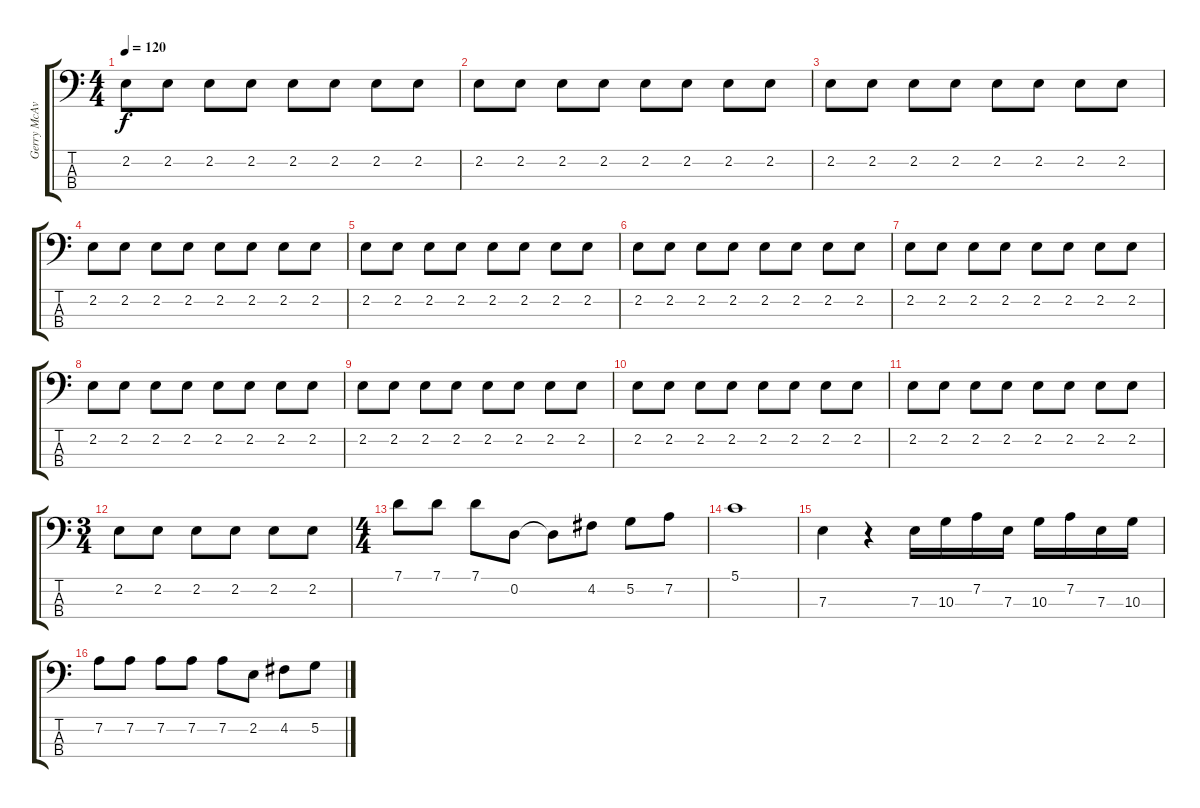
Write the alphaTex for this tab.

\track ("Gerry McAvoy" "Gerry McAv") {instrument electricbassfinger}
\staff {score tabs}
\tuning (G2 D2 A1 E1) {hide}
\ts (4 4)
\tempo 120
\clef f4
\ks c
2.2.8{dy f} 2.2.8 2.2.8 2.2.8 2.2.8 2.2.8 2.2.8 2.2.8 |
2.2.8 2.2.8 2.2.8 2.2.8 2.2.8 2.2.8 2.2.8 2.2.8 |
2.2.8 2.2.8 2.2.8 2.2.8 2.2.8 2.2.8 2.2.8 2.2.8 |
2.2.8 2.2.8 2.2.8 2.2.8 2.2.8 2.2.8 2.2.8 2.2.8 |
2.2.8 2.2.8 2.2.8 2.2.8 2.2.8 2.2.8 2.2.8 2.2.8 |
2.2.8 2.2.8 2.2.8 2.2.8 2.2.8 2.2.8 2.2.8 2.2.8 |
2.2.8 2.2.8 2.2.8 2.2.8 2.2.8 2.2.8 2.2.8 2.2.8 |
2.2.8 2.2.8 2.2.8 2.2.8 2.2.8 2.2.8 2.2.8 2.2.8 |
2.2.8 2.2.8 2.2.8 2.2.8 2.2.8 2.2.8 2.2.8 2.2.8 |
2.2.8 2.2.8 2.2.8 2.2.8 2.2.8 2.2.8 2.2.8 2.2.8 |
2.2.8 2.2.8 2.2.8 2.2.8 2.2.8 2.2.8 2.2.8 2.2.8 |
\ts (3 4)
2.2.8 2.2.8 2.2.8 2.2.8 2.2.8 2.2.8 |
\ts (4 4)
7.1.8 7.1.8 7.1.8 0.2.8 0.2{t}.8 4.2.8 5.2.8 7.2.8 |
5.1.1 |
7.3.4 r.4 7.3.16 10.3.16 7.2.16 7.3.16 10.3.16 7.2.16 7.3.16 10.3.16 |
7.2.8 7.2.8 7.2.8 7.2.8 7.2.8 2.2.8 4.2.8 5.2.8
